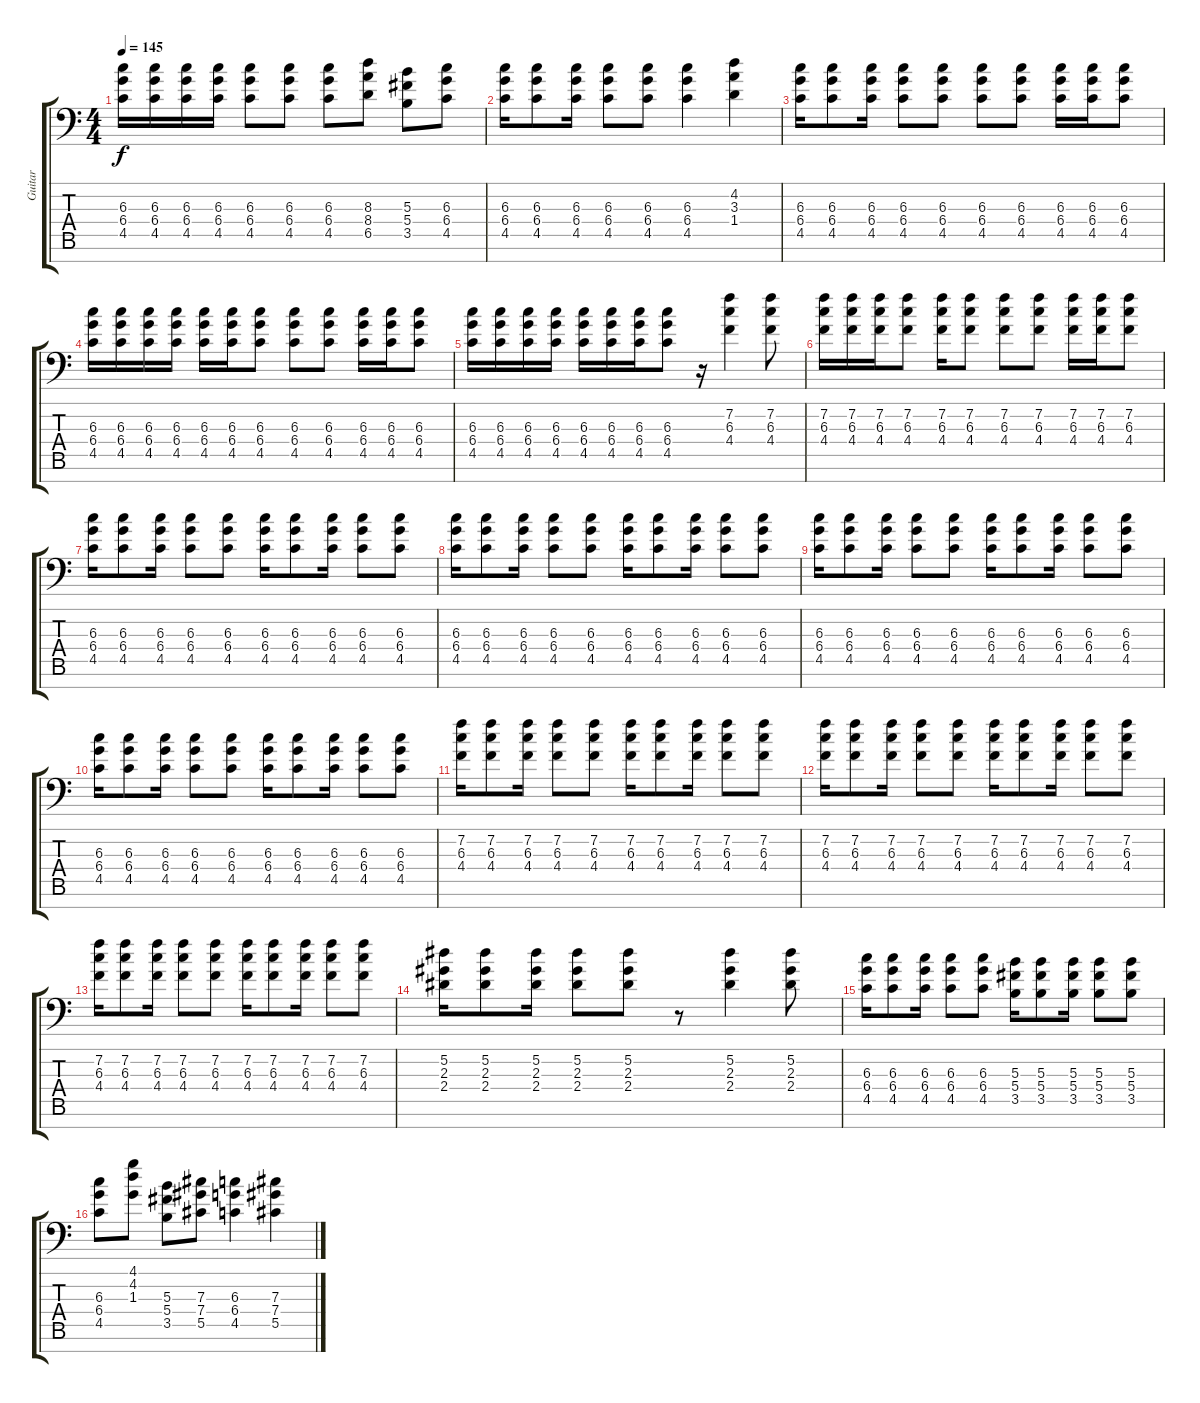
\track ("Guitar" "Guitar") {instrument distortionguitar}
\staff {score tabs}
\tuning (Eb4 Bb3 Gb3 Db3 Ab2 Eb2 Bb1) {hide}
\ts (4 4)
\tempo 145
\clef f4
\ks c
(6.3 6.4 4.5).16{dy f} (6.3 6.4 4.5).16 (6.3 6.4 4.5).16 (6.3 6.4 4.5).16 (6.3 6.4 4.5).8 (6.3 6.4 4.5).8 (6.3 6.4 4.5).8 (8.3 8.4 6.5).8 (5.3 5.4 3.5).8 (6.3 6.4 4.5).8 |
(6.3 6.4 4.5).16 (6.3 6.4 4.5).8 (6.3 6.4 4.5).16 (6.3 6.4 4.5).8 (6.3 6.4 4.5).8 (6.3 6.4 4.5).4 (4.2 3.3 1.4).4 |
(6.3 6.4 4.5).16 (6.3 6.4 4.5).8 (6.3 6.4 4.5).16 (6.3 6.4 4.5).8 (6.3 6.4 4.5).8 (6.3 6.4 4.5).8 (6.3 6.4 4.5).8 (6.3 6.4 4.5).16 (6.3 6.4 4.5).16 (6.3 6.4 4.5).8 |
(6.3 6.4 4.5).16 (6.3 6.4 4.5).16 (6.3 6.4 4.5).16 (6.3 6.4 4.5).16 (6.3 6.4 4.5).16 (6.3 6.4 4.5).16 (6.3 6.4 4.5).8 (6.3 6.4 4.5).8 (6.3 6.4 4.5).8 (6.3 6.4 4.5).16 (6.3 6.4 4.5).16 (6.3 6.4 4.5).8 |
(6.3 6.4 4.5).16 (6.3 6.4 4.5).16 (6.3 6.4 4.5).16 (6.3 6.4 4.5).16 (6.3 6.4 4.5).16 (6.3 6.4 4.5).16 (6.3 6.4 4.5).16 (6.3 6.4 4.5).8 r.16 (7.2 6.3 4.4).4 (7.2 6.3 4.4).8 |
(7.2 6.3 4.4).16 (7.2 6.3 4.4).16 (7.2 6.3 4.4).16 (7.2 6.3 4.4).8 (7.2 6.3 4.4).16 (7.2 6.3 4.4).8 (7.2 6.3 4.4).8 (7.2 6.3 4.4).8 (7.2 6.3 4.4).16 (7.2 6.3 4.4).16 (7.2 6.3 4.4).8 |
(6.3 6.4 4.5).16 (6.3 6.4 4.5).8 (6.3 6.4 4.5).16 (6.3 6.4 4.5).8 (6.3 6.4 4.5).8 (6.3 6.4 4.5).16 (6.3 6.4 4.5).8 (6.3 6.4 4.5).16 (6.3 6.4 4.5).8 (6.3 6.4 4.5).8 |
(6.3 6.4 4.5).16 (6.3 6.4 4.5).8 (6.3 6.4 4.5).16 (6.3 6.4 4.5).8 (6.3 6.4 4.5).8 (6.3 6.4 4.5).16 (6.3 6.4 4.5).8 (6.3 6.4 4.5).16 (6.3 6.4 4.5).8 (6.3 6.4 4.5).8 |
(6.3 6.4 4.5).16 (6.3 6.4 4.5).8 (6.3 6.4 4.5).16 (6.3 6.4 4.5).8 (6.3 6.4 4.5).8 (6.3 6.4 4.5).16 (6.3 6.4 4.5).8 (6.3 6.4 4.5).16 (6.3 6.4 4.5).8 (6.3 6.4 4.5).8 |
(6.3 6.4 4.5).16 (6.3 6.4 4.5).8 (6.3 6.4 4.5).16 (6.3 6.4 4.5).8 (6.3 6.4 4.5).8 (6.3 6.4 4.5).16 (6.3 6.4 4.5).8 (6.3 6.4 4.5).16 (6.3 6.4 4.5).8 (6.3 6.4 4.5).8 |
(7.2 6.3 4.4).16 (7.2 6.3 4.4).8 (7.2 6.3 4.4).16 (7.2 6.3 4.4).8 (7.2 6.3 4.4).8 (7.2 6.3 4.4).16 (7.2 6.3 4.4).8 (7.2 6.3 4.4).16 (7.2 6.3 4.4).8 (7.2 6.3 4.4).8 |
(7.2 6.3 4.4).16 (7.2 6.3 4.4).8 (7.2 6.3 4.4).16 (7.2 6.3 4.4).8 (7.2 6.3 4.4).8 (7.2 6.3 4.4).16 (7.2 6.3 4.4).8 (7.2 6.3 4.4).16 (7.2 6.3 4.4).8 (7.2 6.3 4.4).8 |
(7.2 6.3 4.4).16 (7.2 6.3 4.4).8 (7.2 6.3 4.4).16 (7.2 6.3 4.4).8 (7.2 6.3 4.4).8 (7.2 6.3 4.4).16 (7.2 6.3 4.4).8 (7.2 6.3 4.4).16 (7.2 6.3 4.4).8 (7.2 6.3 4.4).8 |
(5.2 2.3 2.4).16 (5.2 2.3 2.4).8 (5.2 2.3 2.4).16 (5.2 2.3 2.4).8 (5.2 2.3 2.4).8 r.8 (5.2 2.3 2.4).4 (5.2 2.3 2.4).8 |
(6.3 6.4 4.5).16 (6.3 6.4 4.5).8 (6.3 6.4 4.5).16 (6.3 6.4 4.5).8 (6.3 6.4 4.5).8 (5.3 5.4 3.5).16 (5.3 5.4 3.5).8 (5.3 5.4 3.5).16 (5.3 5.4 3.5).8 (5.3 5.4 3.5).8 |
(6.3 6.4 4.5).8 (4.1 4.2 1.3).8 (5.3 5.4 3.5).8 (7.3 7.4 5.5).8 (6.3 6.4 4.5).4 (7.3 7.4 5.5).4
